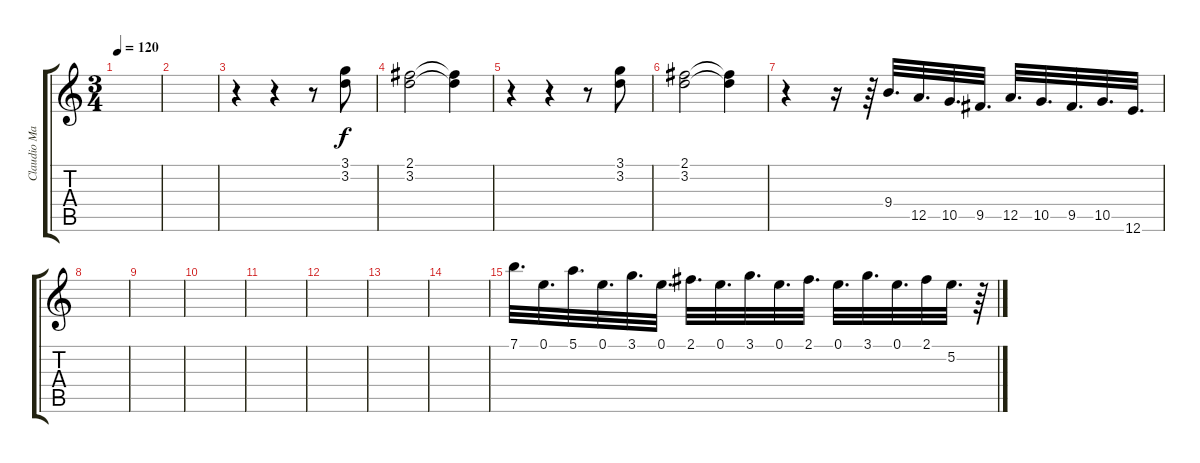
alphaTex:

\track ("Claudio Marciello Arreglos" "Claudio Ma") {instrument distortionguitar}
\staff {score tabs}
\tuning (E4 B3 G3 D3 A2 E2) {hide}
\ts (3 4)
\tempo 120
\clef g2
\ks c
|
|
r.4 r.4 r.8 (3.1 3.2).8 |
(2.1 3.2).2 (2.1{t} 3.2{t}).4 |
r.4 r.4 r.8 (3.1 3.2).8 |
(2.1 3.2).2 (2.1{t} 3.2{t}).4 |
r.4 r.16 r.64 9.4.32{d} 12.5.32{d} 10.5.32{d} 9.5.32{d} 12.5.32{d} 10.5.32{d} 9.5.32{d} 10.5.32{d} 12.6.32{d} |
|
|
|
|
|
|
|
7.1.32{d} 0.1.32{d} 5.1.32{d} 0.1.32{d} 3.1.32{d} 0.1.32{d} 2.1.32{d} 0.1.32{d} 3.1.32{d} 0.1.32{d} 2.1.32{d} 0.1.32{d} 3.1.32{d} 0.1.32{d} 2.1.32 5.2.32{d} r.64
